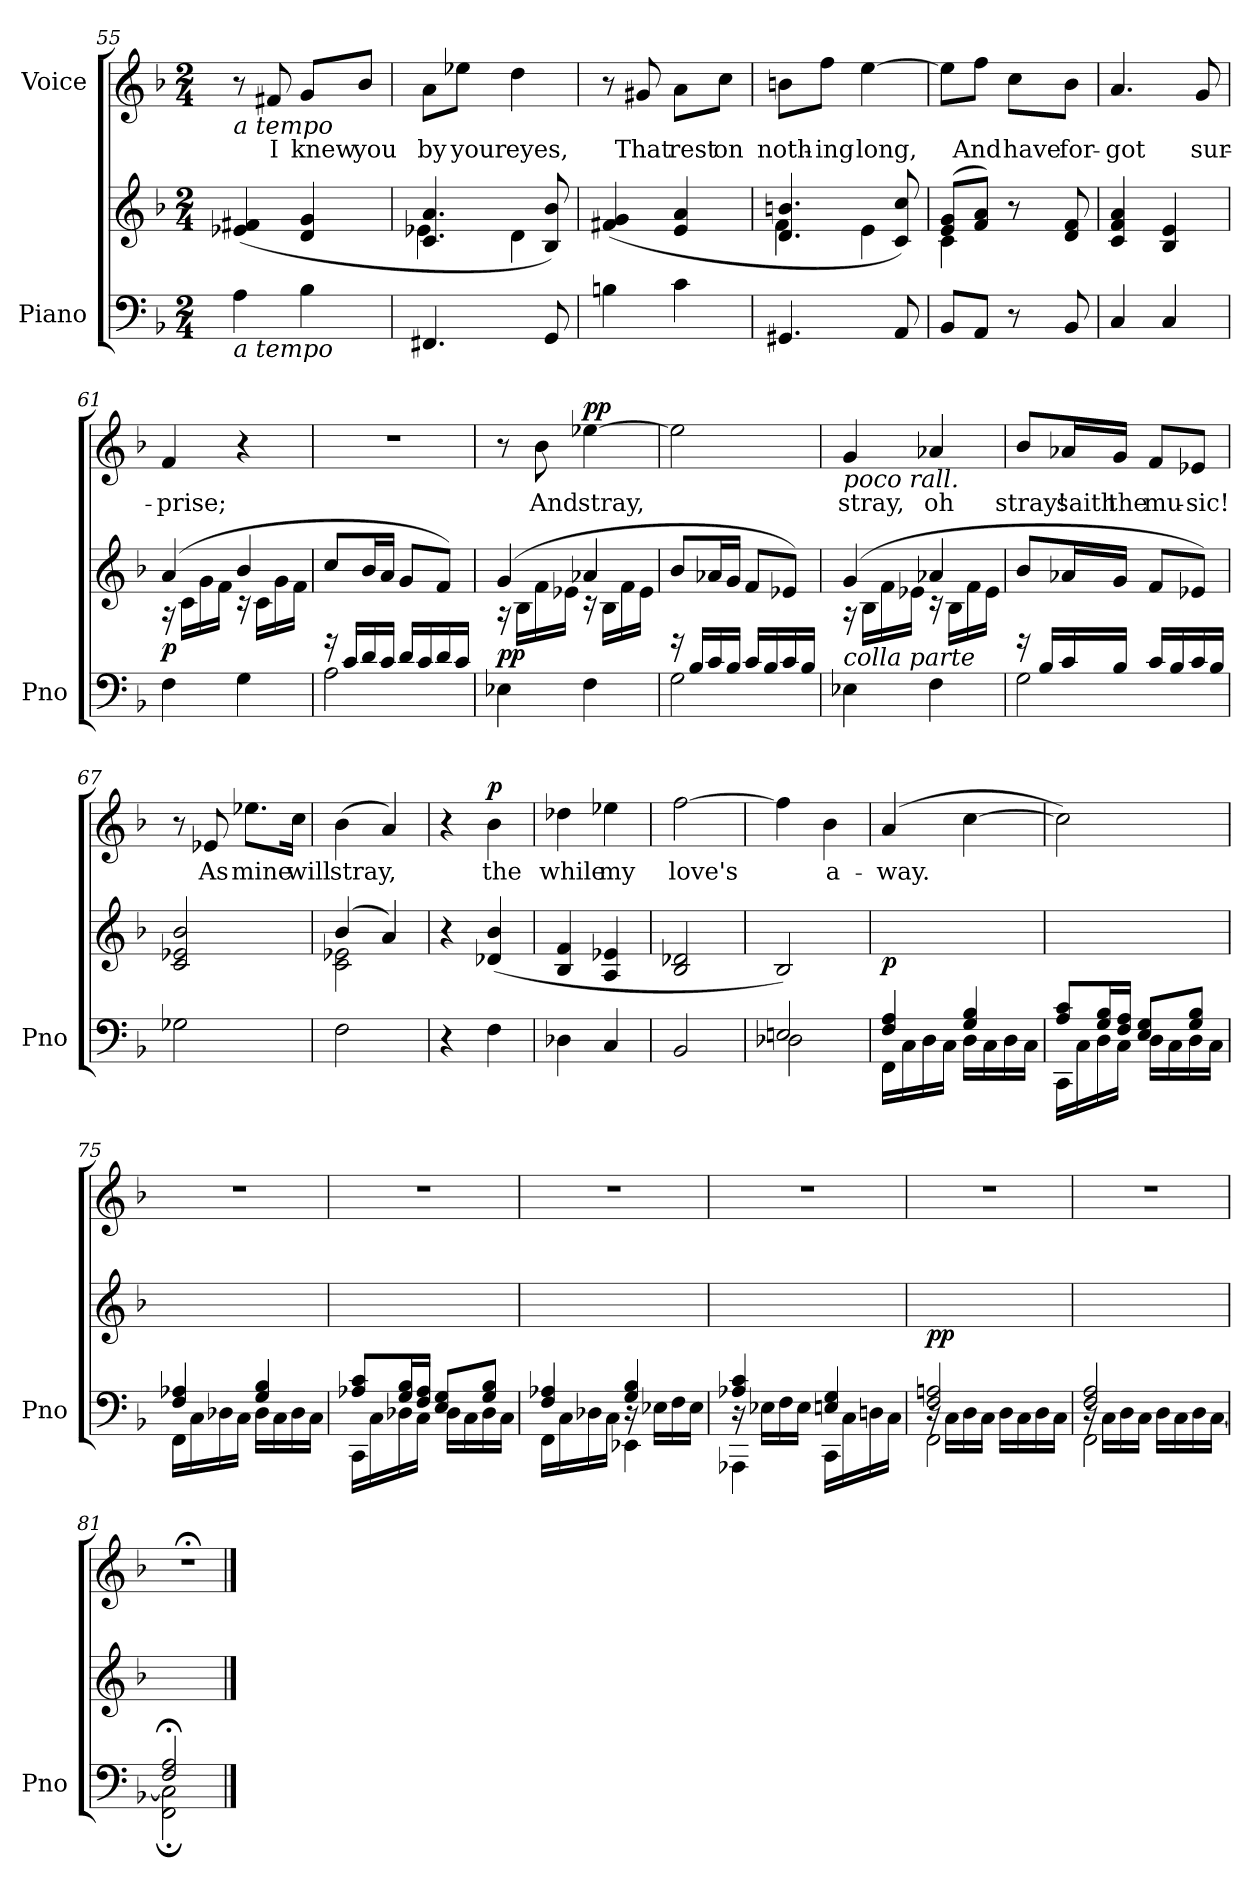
**kern	**kern	**dynam	**kern	**text	**dynam
*part2	*part2	*part2	*part1	*part1	*part1
*staff3	*staff2	*staff2/3	*staff1	*staff1	*staff1
*I"Piano	*	*	*I"Voice	*	*
*I'Pno	*	*	*	*	*
!!LO:PB:g=z
*clefF4	*clefG2	*	*clefG2	*	*
*k[b-]	*k[b-]	*	*k[b-]	*	*
*M2/4	*M2/4	*	*M2/4	*	*
=55	=55	=55	=55	=55	=55
!	!	!	!LO:TX:b:i:t=a tempo	!	!
!LO:TX:b:i:t=a tempo	!	!	!	!	!
4A\	(<4e-X/ 4f#X/	.	8r	.	.
!	!	!	!	!LO:LY:b	!
.	.	.	8f#X/	I	.
!	!	!	!	!LO:LY:b	!
4B-\	4d/ 4g/	.	8g/L	knew	.
!	!	!	!	!LO:LY:b	!
.	.	.	8b-/J	you	.
=56	=56	=56	=56	=56	=56
*	*^	*	*	*	*
!	!	!	!	!	!LO:LY:b	!
4.FF#X/	4.c/ 4.a/	4e-X\	.	8a\L	by	.
!	!	!	!	!	!LO:LY:b	!
.	.	.	.	8ee-X\J	your	.
!	!	!	!	!	!LO:LY:b	!
.	.	4d\	.	4dd\	eyes,	.
8GG/	8B-/ 8b-/)	.	.	.	.	.
*	*v	*v	*	*	*	*
=57	=57	=57	=57	=57	=57
4Bn\	(4f#X/ 4g/	.	8r	.	.
!	!	!	!	!LO:LY:b	!
.	.	.	8g#X/	That	.
!	!	!	!	!LO:LY:b	!
4c\	4e/ 4a/	.	8a\L	rest	.
!	!	!	!	!LO:LY:b	!
.	.	.	8cc\J	on	.
=58	=58	=58	=58	=58	=58
*	*^	*	*	*	*
!	!	!	!	!	!LO:LY:b	!
4.GG#X/	4.d/ 4.bn/	4f\	.	8bn\L	noth-	.
!	!	!	!	!	!LO:LY:b	!
.	.	.	.	8ff\J	-ing	.
!	!	!	!	!	!LO:LY:b	!
.	.	4e\	.	[4ee\	long,	.
8AA/	8c/ 8cc/)	.	.	.	.	.
!!LO:LB:g=z
=59	=59	=59	=59	=59	=59	=59
8BB-/L	(>8e/ 8g/L	4c\	.	8ee\L]	.	.
!	!	!	!	!	!LO:LY:b	!
8AA/J	8f/ 8a/J)	.	.	8ff\J	And	.
!	!	!	!	!	!LO:LY:b	!
8r	8r	4ryy	.	8cc\L	have	.
!	!	!	!	!	!LO:LY:b	!
8BB-/	8d/ 8f/	.	.	8b-\J	for-	.
*	*v	*v	*	*	*	*
=60	=60	=60	=60	=60	=60
!	!	!	!	!LO:LY:b	!
4C/	4c/ 4f/ 4a/	.	4.a/	-got	.
4C/	4B-/ 4e/	.	.	.	.
!	!	!	!	!LO:LY:b	!
.	.	.	8g/	sur-	.
=61	=61	=61	=61	=61	=61
*	*^	*	*	*	*
!	!	!	!LO:DY:b	!	!LO:LY:b	!
4F\	(4a/	16r	p	4f/	-prise;	.
.	.	16c\LL	.	.	.	.
.	.	16g\	.	.	.	.
.	.	16f\JJ	.	.	.	.
4G\	4b-/	16r	.	4r	.	.
.	.	16c\LL	.	.	.	.
.	.	16g\	.	.	.	.
.	.	16f\JJ	.	.	.	.
*	*v	*v	*	*	*	*
=62	=62	=62	=62	=62	=62
*^	*	*	*	*	*
16r	2A\	8cc/L	.	2r	.	.
16c/LL	.	.	.	.	.	.
16d/	.	16b-/L	.	.	.	.
16c/JJ	.	16a/JJ	.	.	.	.
16d/LL	.	8g/L	.	.	.	.
16c/	.	.	.	.	.	.
16d/	.	8f/J)	.	.	.	.
16c/JJ	.	.	.	.	.	.
*v	*v	*	*	*	*	*
!!LO:LB:g=z
=63	=63	=63	=63	=63	=63
*	*^	*	*	*	*
!	!	!	!LO:DY:b	!	!	!
4E-X\	(4g/	16r	pp	8r	.	.
.	.	16B-\LL	.	.	.	.
!	!	!	!	!	!LO:LY:b	!
.	.	16f\	.	8b-\	And	.
.	.	16e-X\JJ	.	.	.	.
!	!	!	!	!	!LO:LY:b	!LO:DY:a
4F\	4a-X/	16r	.	[4ee-X\	stray,	pp
.	.	16B-\LL	.	.	.	.
.	.	16f\	.	.	.	.
.	.	16e-\JJ	.	.	.	.
*	*v	*v	*	*	*	*
=64	=64	=64	=64	=64	=64
*^	*	*	*	*	*
16r	2G\	8b-/L	.	2ee-\]	.	.
16B-/LL	.	.	.	.	.	.
16c/	.	16a-X/L	.	.	.	.
16B-/JJ	.	16g/JJ	.	.	.	.
16c/LL	.	8f/L	.	.	.	.
16B-/	.	.	.	.	.	.
16c/	.	8e-X/J)	.	.	.	.
16B-/JJ	.	.	.	.	.	.
*v	*v	*	*	*	*	*
=65	=65	=65	=65	=65	=65
*	*^	*	*	*	*
!	!	!	!	!LO:TX:b:i:t=poco rall.	!	!
!	!LO:TX:b:i:t=colla parte	!	!	!	!	!
!	!	!	!	!	!LO:LY:b	!
4E-X\	(4g/	16r	.	4g/	stray,	.
.	.	16B-\LL	.	.	.	.
.	.	16f\	.	.	.	.
.	.	16e-X\JJ	.	.	.	.
!	!	!	!	!	!LO:LY:b	!
4F\	4a-X/	16r	.	4a-X/	oh	.
.	.	16B-\LL	.	.	.	.
.	.	16f\	.	.	.	.
.	.	16e-\JJ	.	.	.	.
=66	=66	=66	=66	=66	=66	=66
*^	*	*	*	*	*	*
!	!	!	!	!	!	!LO:LY:b	!
*	*	*v	*v	*	*	*	*
16r	2G\	8b-/L	.	8b-/L	stray!	.
16B-/LL	.	.	.	.	.	.
!	!	!	!	!	!LO:LY:b	!
16c/	.	16a-X/L	.	16a-X/L	saith	.
!	!	!	!	!	!LO:LY:b	!
16B-/JJ	.	16g/JJ	.	16g/JJ	the	.
!	!	!	!	!	!LO:LY:b	!
16c/LL	.	8f/L	.	8f/L	mu-	.
16B-/	.	.	.	.	.	.
!	!	!	!	!	!LO:LY:b	!
16c/	.	8e-X/J)	.	8e-X/J	-sic!	.
16B-/JJ	.	.	.	.	.	.
*v	*v	*	*	*	*	*
!!LO:PB:g=z
=67	=67	=67	=67	=67	=67
2G-X\	2c/ 2e-X/ 2b-/	.	8r	.	.
!	!	!	!	!LO:LY:b	!
.	.	.	8e-X/	As	.
!	!	!	!	!LO:LY:b	!
.	.	.	8.ee-X\L	mine	.
!	!	!	!	!LO:LY:b	!
.	.	.	16cc\Jk	will	.
=68	=68	=68	=68	=68	=68
*	*^	*	*	*	*
!	!	!	!	!	!LO:LY:b	!
2F\	(4b-/	2c\ 2e-X\	.	(4b-\	stray,	.
.	4a/)	.	.	4a/)	.	.
*	*v	*v	*	*	*	*
=69	=69	=69	=69	=69	=69
4r	4r	.	4r	.	.
!	!	!	!	!LO:LY:b	!LO:DY:a
4F\	(4d-X/ 4b-/	.	4b-\	the	p
=70	=70	=70	=70	=70	=70
!	!	!	!	!LO:LY:b	!
4D-X\	4B-/ 4f/	.	4dd-X\	while	.
!	!	!	!	!LO:LY:b	!
4C/	4A/ 4e-X/	.	4ee-X\	my	.
=71	=71	=71	=71	=71	=71
!	!	!	!	!LO:LY:b	!
2BB-/	2B-/ 2d-X/	.	[2ff\	love's	.
=72	=72	=72	=72	=72	=72
*^	*	*	*	*	*
2En/	2D-X\	2B-/)	.	4ff\]	.	.
!	!	!	!	!	!LO:LY:b	!
.	.	.	.	4b-\	a-	.
!!LO:LB:g=z
=73	=73	=73	=73	=73	=73	=73
!	!	!	!LO:DY:b	!	!LO:LY:b	!
4F/ 4A/	16FF\LL	2ryy	p	(4a/	-way.	.
.	16C\	.	.	.	.	.
.	16D\	.	.	.	.	.
.	16C\JJ	.	.	.	.	.
4G/ 4B-/	16D\LL	.	.	[4cc\	.	.
.	16C\	.	.	.	.	.
.	16D\	.	.	.	.	.
.	16C\JJ	.	.	.	.	.
=74	=74	=74	=74	=74	=74	=74
8A/ 8c/L	16CC\LL	2ryy	.	2cc\])	.	.
.	16C\	.	.	.	.	.
16G/ 16B-/L	16D\	.	.	.	.	.
16F/ 16A/JJ	16C\JJ	.	.	.	.	.
8E/ 8G/L	16D\LL	.	.	.	.	.
.	16C\	.	.	.	.	.
8G/ 8B-/J	16D\	.	.	.	.	.
.	16C\JJ	.	.	.	.	.
=75	=75	=75	=75	=75	=75	=75
4F/ 4A-X/	16FF\LL	2ryy	.	2r	.	.
.	16C\	.	.	.	.	.
.	16D-X\	.	.	.	.	.
.	16C\JJ	.	.	.	.	.
4G/ 4B-/	16D-\LL	.	.	.	.	.
.	16C\	.	.	.	.	.
.	16D-\	.	.	.	.	.
.	16C\JJ	.	.	.	.	.
=76	=76	=76	=76	=76	=76	=76
8A-X/ 8c/L	16CC\LL	2ryy	.	2r	.	.
.	16C\	.	.	.	.	.
16G/ 16B-/L	16D-X\	.	.	.	.	.
16F/ 16A-/JJ	16C\JJ	.	.	.	.	.
8E/ 8G/L	16D-\LL	.	.	.	.	.
.	16C\	.	.	.	.	.
8G/ 8B-/J	16D-\	.	.	.	.	.
.	16C\JJ	.	.	.	.	.
!!LO:LB:g=z
=77	=77	=77	=77	=77	=77	=77
*	*^	*	*	*	*	*
4F/ 4A-X/	16FF\LL	4ryy	2ryy	.	2r	.	.
.	16C\	.	.	.	.	.	.
.	16D-X\	.	.	.	.	.	.
.	16C\JJ	.	.	.	.	.	.
4G/ 4B-/	16r	4EE-X\	.	.	.	.	.
.	16E-X\LL	.	.	.	.	.	.
.	16F\	.	.	.	.	.	.
.	16E-\JJ	.	.	.	.	.	.
=78	=78	=78	=78	=78	=78	=78	=78
4A-X/ 4c/	16r	4AAA-X\	2ryy	.	2r	.	.
.	16E-X\LL	.	.	.	.	.	.
.	16F\	.	.	.	.	.	.
.	16E-\JJ	.	.	.	.	.	.
4En/ 4G/	16CC\LL	4ryy	.	.	.	.	.
.	16C\	.	.	.	.	.	.
.	16Dn\	.	.	.	.	.	.
.	16C\JJ	.	.	.	.	.	.
=79	=79	=79	=79	=79	=79	=79	=79
!	!	!	!	!LO:DY:b	!	!	!
2F/ 2An/	16r	2FF\	2ryy	pp	2r	.	.
.	16C\LL	.	.	.	.	.	.
.	16D\	.	.	.	.	.	.
.	16C\JJ	.	.	.	.	.	.
.	16D\LL	.	.	.	.	.	.
.	16C\	.	.	.	.	.	.
.	16D\	.	.	.	.	.	.
.	16C\JJ	.	.	.	.	.	.
=80	=80	=80	=80	=80	=80	=80	=80
2F/ 2A/	16r	2FF\	2ryy	.	2r	.	.
.	16C\LL	.	.	.	.	.	.
.	16D\	.	.	.	.	.	.
.	16C\JJ	.	.	.	.	.	.
.	16D\LL	.	.	.	.	.	.
.	16C\	.	.	.	.	.	.
.	16D\	.	.	.	.	.	.
.	[16C\JJ	.	.	.	.	.	.
*	*v	*v	*	*	*	*	*
!!LO:LB:g=z
=81	=81	=81	=81	=81	=81	=81
2F/;< 2A/;<	2FF\; 2C\];	2ryy	.	2r;<	.	.
*v	*v	*	*	*	*	*
==	==	==	==	==	==
*-	*-	*-	*-	*-	*-
